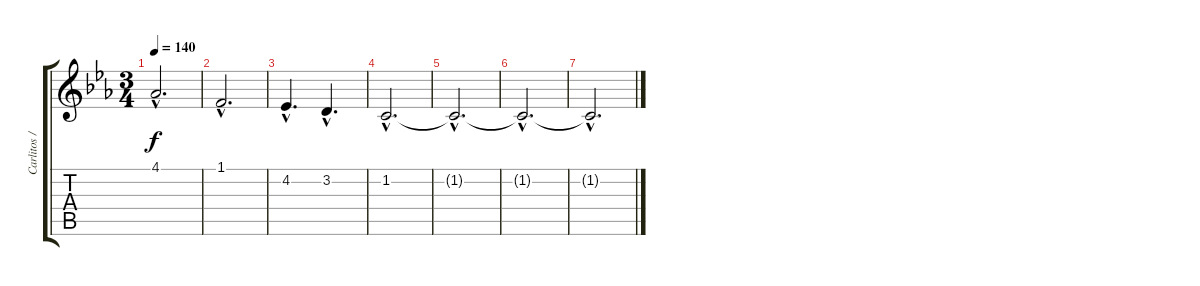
\track ("Carlitos / Ale" "Carlitos /") {instrument harpsichord}
\staff {score tabs}
\tuning (E4 B3 G3 D3 A2 E2) {hide}
\ts (3 4)
\tempo 140
\clef g2
\ks cminor
4.1{hac}.2{d dy f} |
1.1{hac}.2{d} |
4.2{hac}.4{d} 3.2{hac}.4{d} |
1.2{hac}.2{d} |
1.2{hac t}.2{d} |
1.2{hac t}.2{d} |
1.2{hac t}.2{d}
